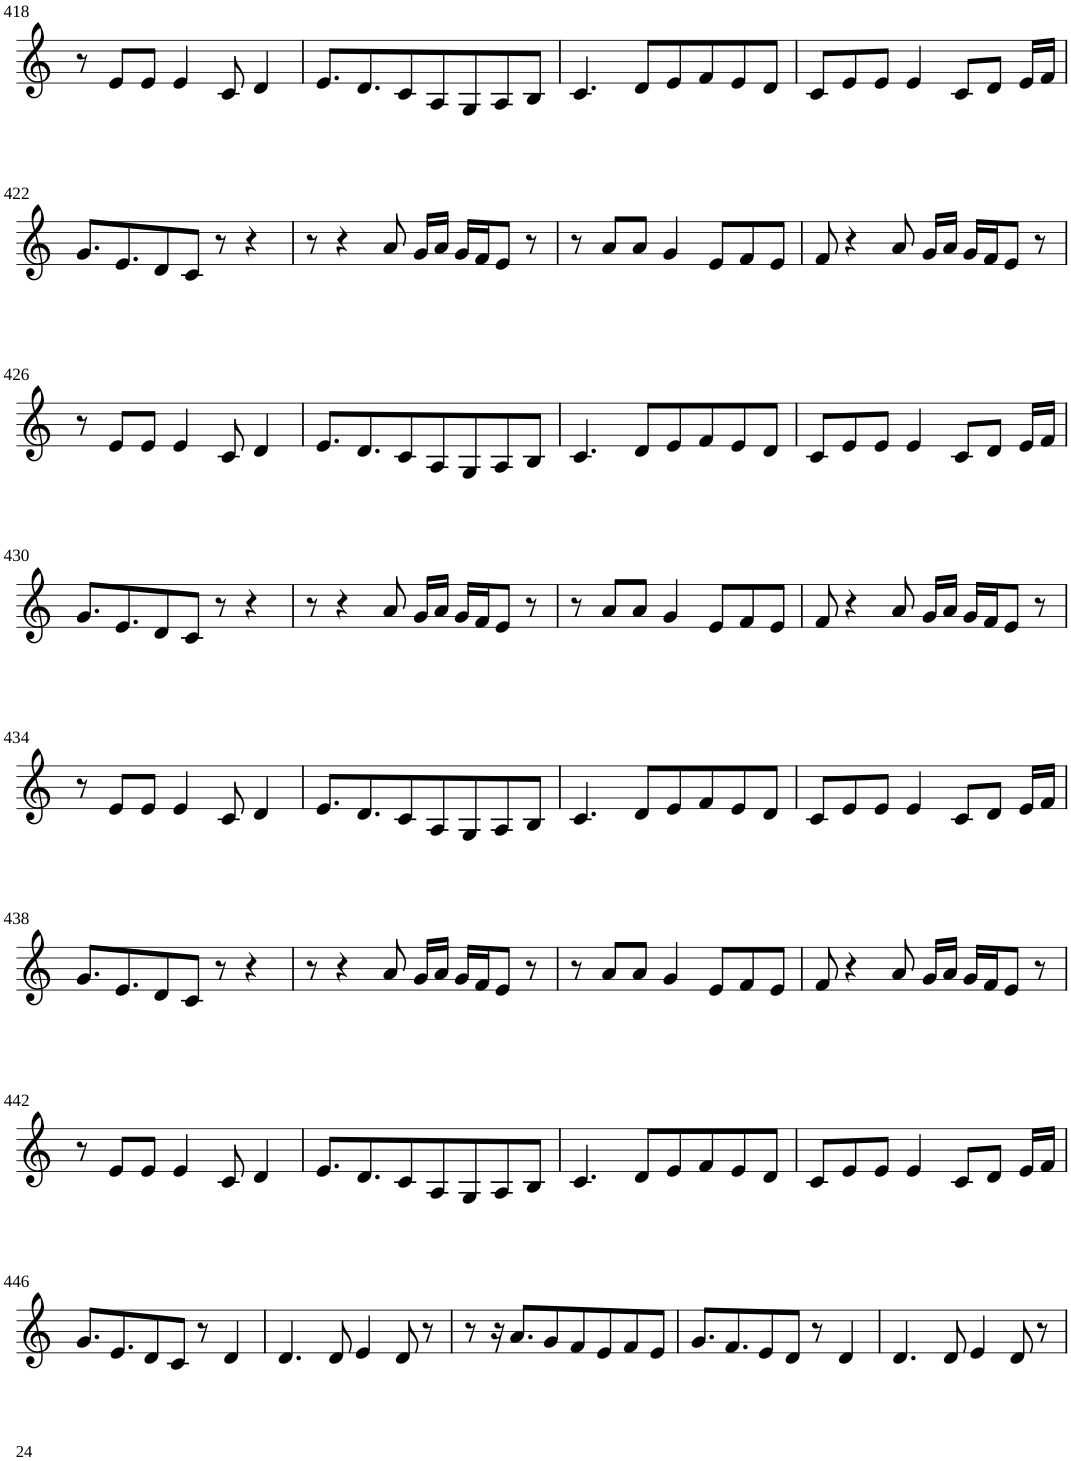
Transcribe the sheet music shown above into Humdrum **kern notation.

**kern
*part1
*staff1
*I"Violin
!!LO:PB:g=z
*clefG2
*k[]
*M8/8
=418
8r
8e/L
8e/J
4e/
8c/
4d/
=419
8.e/L
8.d/
8c/
8A/
8G/
8A/
8B/J
=420
4.c/
8d/L
8e/
8f/
8e/
8d/J
=421
8c/L
8e/
8e/J
4e/
8c/L
8d/J
16e/LL
16f/JJ
!!LO:LB:g=z
=422
8.g/L
8.e/
8d/
8c/J
8r
4r
=423
8r
4r
8a/
16g/LL
16a/JJ
16g/LL
16f/J
8e/J
8r
=424
8r
8a/L
8a/J
4g/
8e/L
8f/
8e/J
=425
8f/
4r
8a/
16g/LL
16a/JJ
16g/LL
16f/J
8e/J
8r
!!LO:LB:g=z
=426
8r
8e/L
8e/J
4e/
8c/
4d/
=427
8.e/L
8.d/
8c/
8A/
8G/
8A/
8B/J
=428
4.c/
8d/L
8e/
8f/
8e/
8d/J
=429
8c/L
8e/
8e/J
4e/
8c/L
8d/J
16e/LL
16f/JJ
!!LO:LB:g=z
=430
8.g/L
8.e/
8d/
8c/J
8r
4r
=431
8r
4r
8a/
16g/LL
16a/JJ
16g/LL
16f/J
8e/J
8r
=432
8r
8a/L
8a/J
4g/
8e/L
8f/
8e/J
=433
8f/
4r
8a/
16g/LL
16a/JJ
16g/LL
16f/J
8e/J
8r
!!LO:LB:g=z
=434
8r
8e/L
8e/J
4e/
8c/
4d/
=435
8.e/L
8.d/
8c/
8A/
8G/
8A/
8B/J
=436
4.c/
8d/L
8e/
8f/
8e/
8d/J
=437
8c/L
8e/
8e/J
4e/
8c/L
8d/J
16e/LL
16f/JJ
!!LO:LB:g=z
=438
8.g/L
8.e/
8d/
8c/J
8r
4r
=439
8r
4r
8a/
16g/LL
16a/JJ
16g/LL
16f/J
8e/J
8r
=440
8r
8a/L
8a/J
4g/
8e/L
8f/
8e/J
=441
8f/
4r
8a/
16g/LL
16a/JJ
16g/LL
16f/J
8e/J
8r
!!LO:LB:g=z
=442
8r
8e/L
8e/J
4e/
8c/
4d/
=443
8.e/L
8.d/
8c/
8A/
8G/
8A/
8B/J
=444
4.c/
8d/L
8e/
8f/
8e/
8d/J
=445
8c/L
8e/
8e/J
4e/
8c/L
8d/J
16e/LL
16f/JJ
!!LO:LB:g=z
=446
8.g/L
8.e/
8d/
8c/J
8r
4d/
=447
4.d/
8d/
4e/
8d/
8r
=448
8r
16r
8.a/L
8g/
8f/
8e/
8f/
8e/J
=449
8.g/L
8.f/
8e/
8d/J
8r
4d/
=450
4.d/
8d/
4e/
8d/
8r
=
*-
